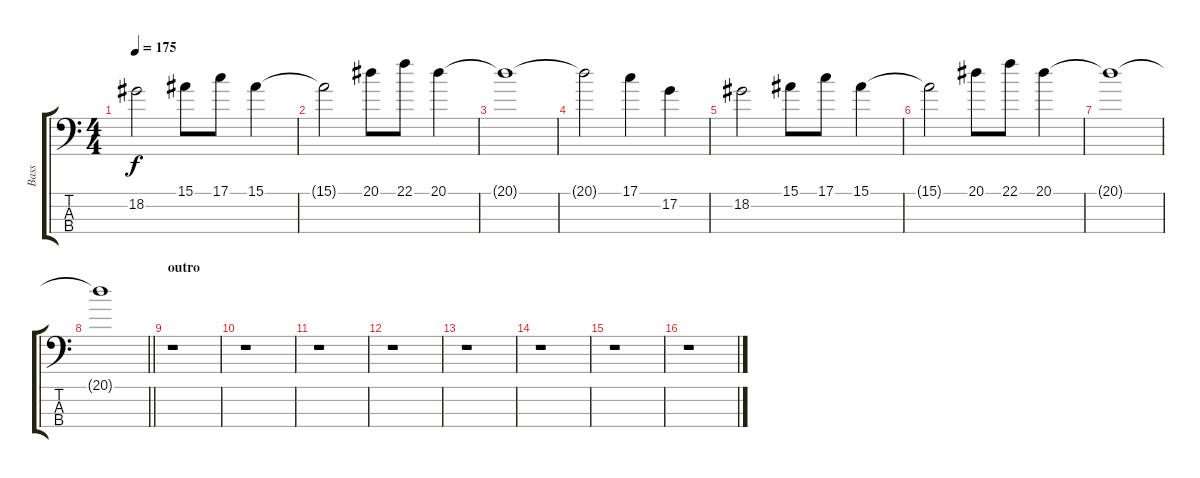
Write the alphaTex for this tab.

\track ("Bass" "Bass") {instrument electricbassfinger}
\staff {score tabs}
\tuning (G2 D2 A1 E1) {hide}
\ts (4 4)
\tempo 175
\clef f4
\ks c
18.2.2{dy f} 15.1.8 17.1.8 15.1.4 |
15.1{t}.2 20.1.8 22.1.8 20.1.4 |
20.1{t}.1 |
20.1{t}.2 17.1.4 17.2.4 |
18.2.2 15.1.8 17.1.8 15.1.4 |
15.1{t}.2 20.1.8 22.1.8 20.1.4 |
20.1{t}.1 |
\barLineRight lightlight
20.1{t}.1 |
\section ("" "outro")
r.1 |
r.1 |
r.1 |
r.1 |
r.1 |
r.1 |
r.1 |
r.1
